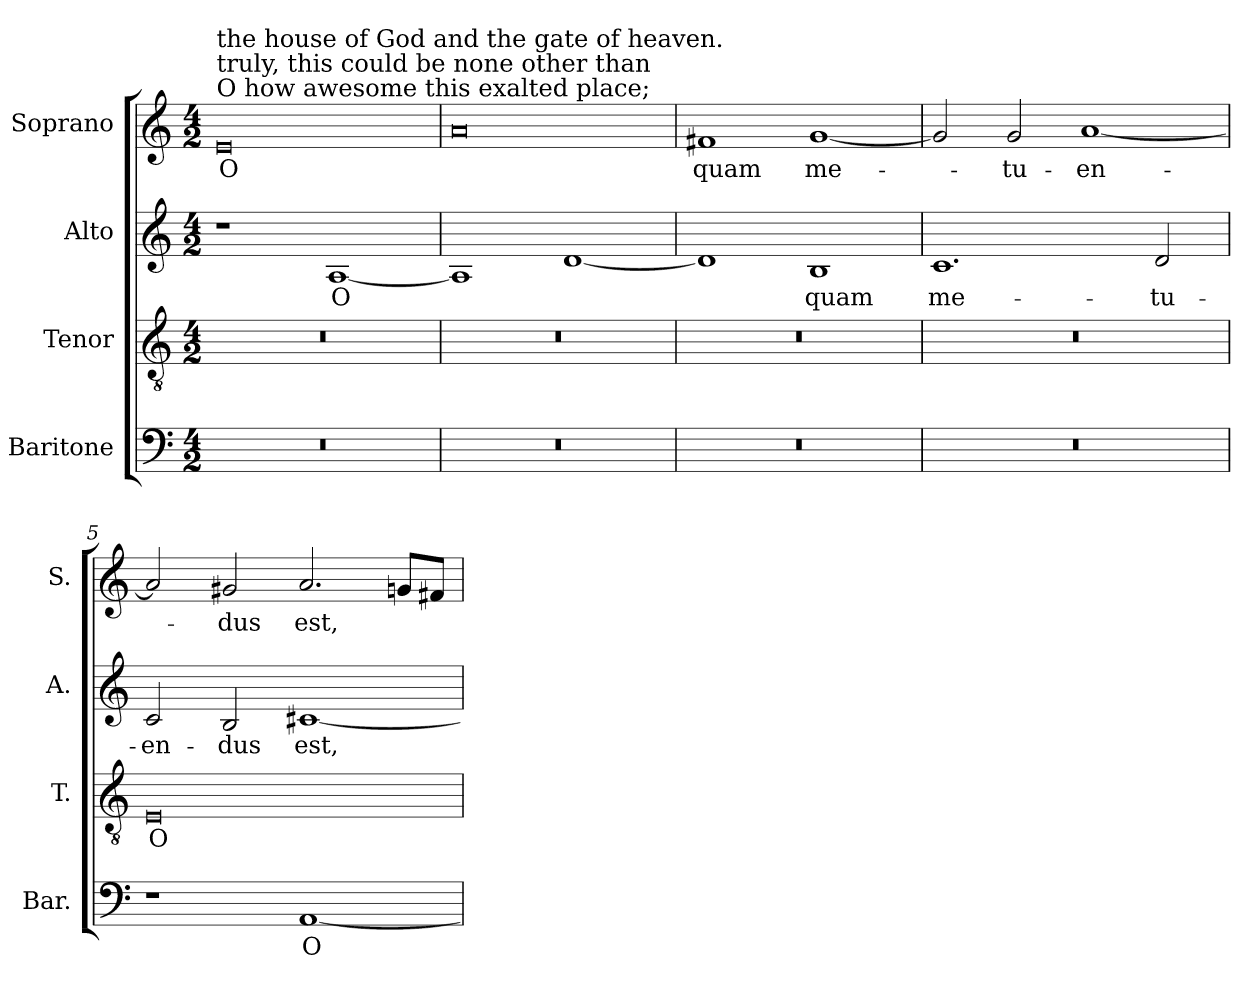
**kern	**text	**kern	**text	**kern	**text	**kern	**text
*part4	*part4	*part3	*part3	*part2	*part2	*part1	*part1
*staff4	*staff4	*staff3	*staff3	*staff2	*staff2	*staff1	*staff1
*I"Baritone	*	*I"Tenor	*	*I"Alto	*	*I"Soprano	*
*I'Bar.	*	*I'T.	*	*I'A.	*	*I'S.	*
!!LO:PB:g=z
*clefF4	*	*clefGv2	*	*clefG2	*	*clefG2	*
*	*	*ITrd7c12	*	*	*	*	*
*k[]	*	*k[]	*	*k[]	*	*k[]	*
*C:	*	*C:	*	*C:	*	*C:	*
*M4/2	*	*M4/2	*	*M4/2	*	*M4/2	*
*MM184	*	*MM184	*	*MM184	*	*MM184	*
=1	=1	=1	=1	=1	=1	=1	=1
!LO:N:vis=1	!	!LO:N:vis=1	!	!	!	!	!
!	!	!	!	!	!	!LO:TX:a:t=O how awesome this exalted place;	!
!	!	!	!	!	!	!LO:TX:t=truly, this could be none other than	!
!	!	!	!	!	!	!LO:TX:t=the house of God and the gate of heaven.	!
!	!	!	!	!	!	!	!LO:LY:b:color=#000000
0r	.	0r	.	1r	.	0ei	O
!	!	!	!	!	!LO:LY:b:color=#000000	!	!
.	.	.	.	[1Ai	O	.	.
=2	=2	=2	=2	=2	=2	=2	=2
!LO:N:vis=1	!	!LO:N:vis=1	!	!	!	!	!
0r	.	0r	.	1Ai]	.	0ai	.
.	.	.	.	[1di	.	.	.
=3	=3	=3	=3	=3	=3	=3	=3
!LO:N:vis=1	!	!LO:N:vis=1	!	!	!	!	!
!	!	!	!	!	!	!	!LO:LY:b:color=#000000
0r	.	0r	.	1di]	.	1f#Xi	quam
!	!	!	!	!	!LO:LY:b:color=#000000	!	!
!	!	!	!	!	!	!	!LO:LY:b:color=#000000
.	.	.	.	1Bi	quam	[1gi	me-
=4	=4	=4	=4	=4	=4	=4	=4
!LO:N:vis=1	!	!LO:N:vis=1	!	!	!	!	!
!	!	!	!	!	!LO:LY:b:color=#000000	!	!
0r	.	0r	.	1.ci	me-	2gi/]	.
!	!	!	!	!	!	!	!LO:LY:b:color=#000000
.	.	.	.	.	.	2gi/	-tu-
!	!	!	!	!	!	!	!LO:LY:b:color=#000000
.	.	.	.	.	.	[1ai	-en-
!	!	!	!	!	!LO:LY:b:color=#000000	!	!
.	.	.	.	2di/	-tu-	.	.
=5	=5	=5	=5	=5	=5	=5	=5
!	!	!	!LO:LY:b:color=#000000	!	!	!	!
!	!	!	!	!	!LO:LY:b:color=#000000	!	!
1r	.	0EEi	O	2ci/	-en-	2ai/]	.
!	!	!	!	!	!LO:LY:b:color=#000000	!	!
!	!	!	!	!	!	!	!LO:LY:b:color=#000000
.	.	.	.	2Bi/	-dus	2g#Xi/	-dus
!	!LO:LY:b:color=#000000	!	!	!	!	!	!
!	!	!	!	!	!LO:LY:b:color=#000000	!	!
!	!	!	!	!	!	!	!LO:LY:b:color=#000000
[1AAi	O	.	.	[1c#Xi	est,	2.ai/	est,
.	.	.	.	.	.	8gni/L	.
.	.	.	.	.	.	8f#Xi/J	.
=	=	=	=	=	=	=	=
*-	*-	*-	*-	*-	*-	*-	*-
